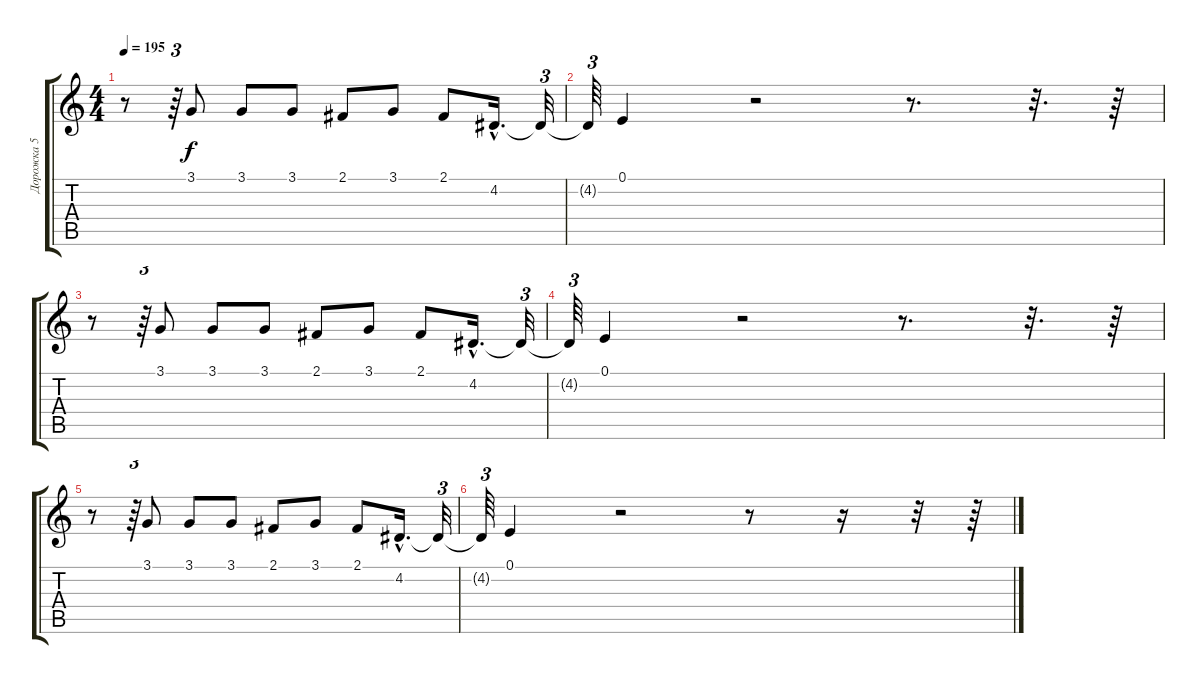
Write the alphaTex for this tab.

\track ("Дорожка 5" "Дорожка 5") {instrument acousticgrandpiano}
\staff {score tabs}
\tuning (E4 B3 G3 D3 A2 E2) {hide}
\ts (4 4)
\tempo 195
\clef g2
\ks c
r.8{dy f} r.64{tu (3 2)} 3.1.8 3.1.8 3.1.8 2.1.8 3.1.8 2.1.8 4.2{hac}.16{d} 4.2{t}.32{tu (3 2)} |
4.2{t}.64{tu (3 2)} 0.1.4 r.2 r.8{d} r.32{d} r.64 |
r.8 r.64{tu (3 2)} 3.1.8 3.1.8 3.1.8 2.1.8 3.1.8 2.1.8 4.2{hac}.16{d} 4.2{t}.32{tu (3 2)} |
4.2{t}.64{tu (3 2)} 0.1.4 r.2 r.8{d} r.32{d} r.64 |
r.8 r.64{tu (3 2)} 3.1.8 3.1.8 3.1.8 2.1.8 3.1.8 2.1.8 4.2{hac}.16{d} 4.2{t}.32{tu (3 2)} |
4.2{t}.64{tu (3 2)} 0.1.4 r.2 r.8 r.16 r.32 r.64
